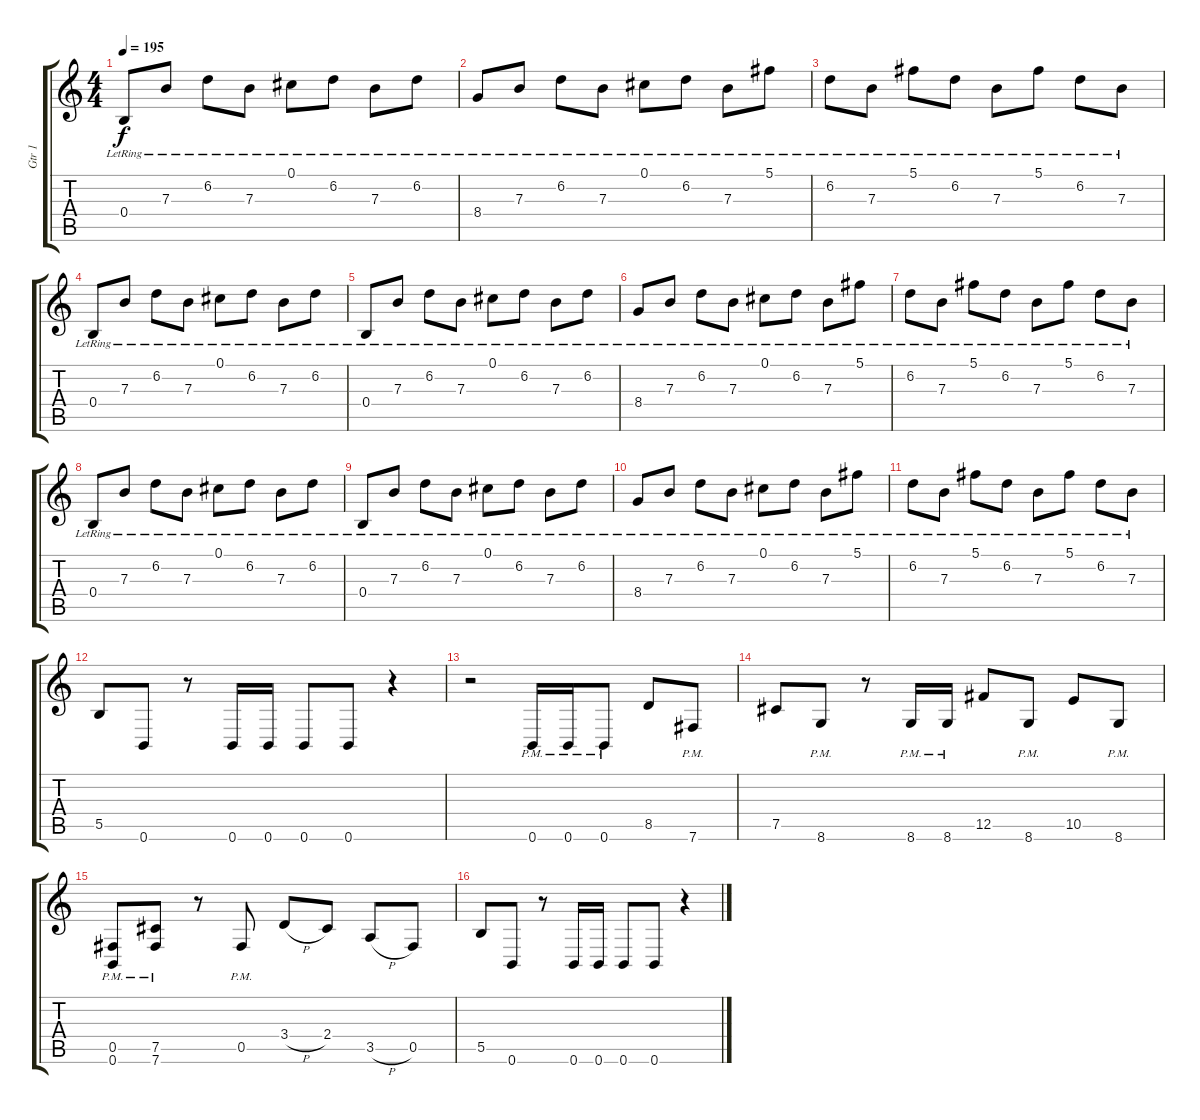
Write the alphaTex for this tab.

\track ("Gtr 1" "Gtr 1") {instrument distortionguitar}
\staff {score tabs}
\tuning (Db4 Ab3 E3 B2 Gb2 B1) {hide}
\ts (4 4)
\tempo 195
\clef g2
\ks c
0.4{lr}.8{dy f} 7.3{lr}.8 6.2{lr}.8 7.3{lr}.8 0.1{lr}.8 6.2{lr}.8 7.3{lr}.8 6.2{lr}.8 |
8.4{lr}.8 7.3{lr}.8 6.2{lr}.8 7.3{lr}.8 0.1{lr}.8 6.2{lr}.8 7.3{lr}.8 5.1{lr}.8 |
6.2{lr}.8 7.3{lr}.8 5.1{lr}.8 6.2{lr}.8 7.3{lr}.8 5.1{lr}.8 6.2{lr}.8 7.3{lr}.8 |
0.4{lr}.8 7.3{lr}.8 6.2{lr}.8 7.3{lr}.8 0.1{lr}.8 6.2{lr}.8 7.3{lr}.8 6.2{lr}.8 |
0.4{lr}.8 7.3{lr}.8 6.2{lr}.8 7.3{lr}.8 0.1{lr}.8 6.2{lr}.8 7.3{lr}.8 6.2{lr}.8 |
8.4{lr}.8 7.3{lr}.8 6.2{lr}.8 7.3{lr}.8 0.1{lr}.8 6.2{lr}.8 7.3{lr}.8 5.1{lr}.8 |
6.2{lr}.8 7.3{lr}.8 5.1{lr}.8 6.2{lr}.8 7.3{lr}.8 5.1{lr}.8 6.2{lr}.8 7.3{lr}.8 |
0.4{lr}.8 7.3{lr}.8 6.2{lr}.8 7.3{lr}.8 0.1{lr}.8 6.2{lr}.8 7.3{lr}.8 6.2{lr}.8 |
0.4{lr}.8 7.3{lr}.8 6.2{lr}.8 7.3{lr}.8 0.1{lr}.8 6.2{lr}.8 7.3{lr}.8 6.2{lr}.8 |
8.4{lr}.8 7.3{lr}.8 6.2{lr}.8 7.3{lr}.8 0.1{lr}.8 6.2{lr}.8 7.3{lr}.8 5.1{lr}.8 |
6.2{lr}.8 7.3{lr}.8 5.1{lr}.8 6.2{lr}.8 7.3{lr}.8 5.1{lr}.8 6.2{lr}.8 7.3{lr}.8 |
5.5.8{balance 16 instrument distortionguitar} 0.6.8 r.8 0.6.16 0.6.16 0.6.8 0.6.8 r.4 |
r.2 0.6{pm}.16 0.6{pm}.16 0.6{pm}.8 8.5.8 7.6{pm}.8 |
7.5.8 8.6{pm}.8 r.8 8.6{pm}.16 8.6{pm}.16 12.5.8 8.6{pm}.8 10.5.8 8.6{pm}.8 |
(0.5{pm} 0.6{pm}).8 (7.5{pm} 7.6{pm}).8 r.8 0.5{pm}.8 3.4{h}.8 2.4.8 3.5{h}.8 0.5.8 |
5.5.8 0.6.8 r.8 0.6.16 0.6.16 0.6.8 0.6.8 r.4
